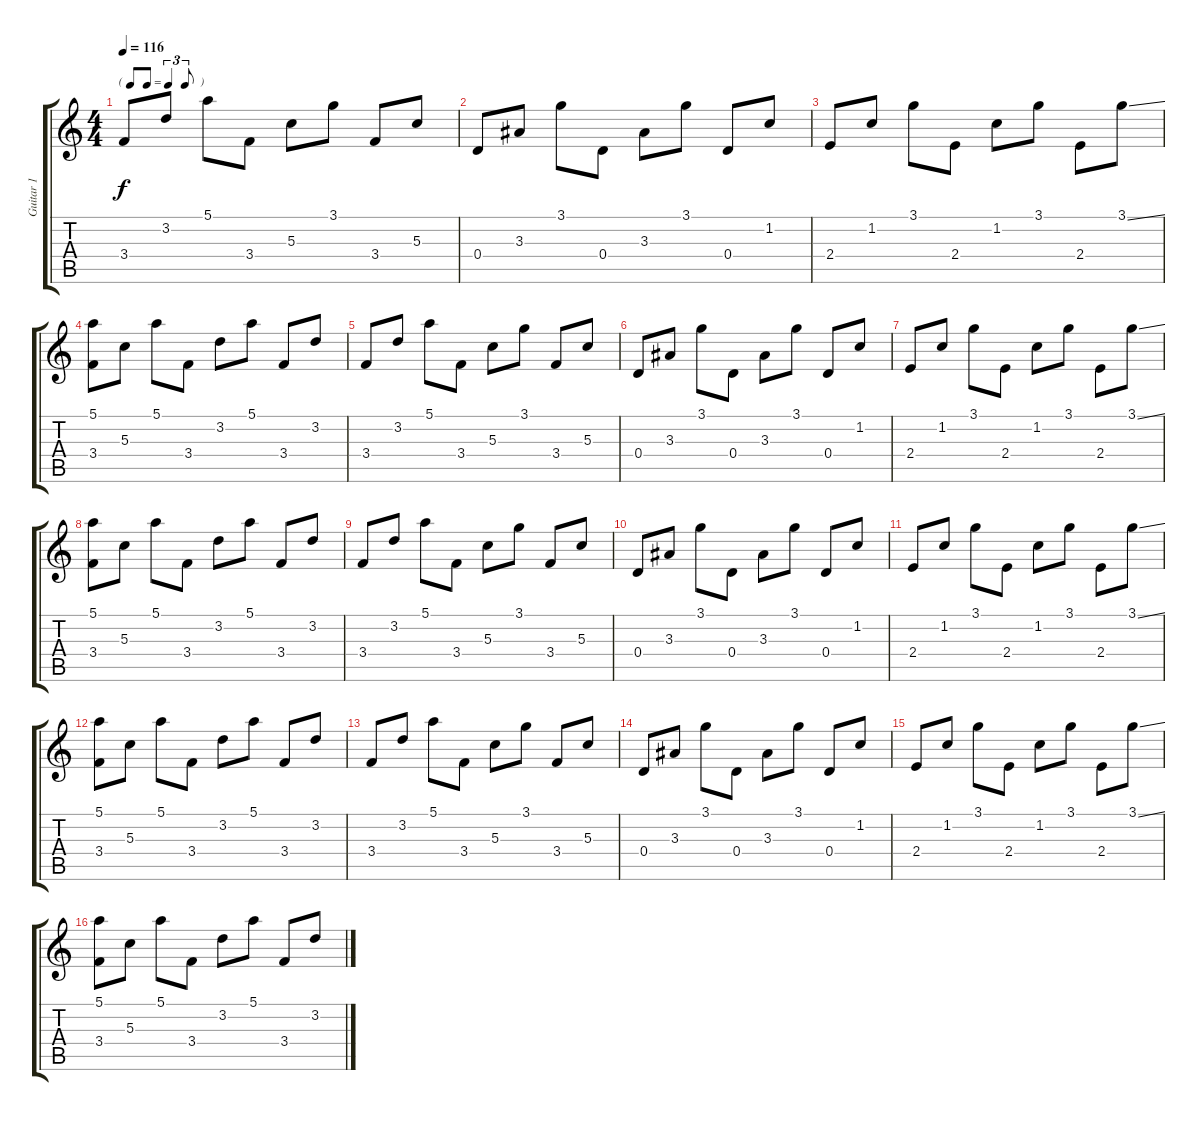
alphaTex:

\track ("Guitar 1" "Guitar 1") {instrument acousticguitarsteel}
\staff {score tabs}
\tuning (E4 B3 G3 D3 A2 E2) {hide}
\ts (4 4)
\tf triplet8th
\tempo 116
\clef g2
\ks c
3.4.8{dy f} 3.2.8 5.1.8 3.4.8 5.3.8 3.1.8 3.4.8 5.3.8 |
0.4.8 3.3.8 3.1.8 0.4.8 3.3.8 3.1.8 0.4.8 1.2.8 |
2.4.8 1.2.8 3.1.8 2.4.8 1.2.8 3.1.8 2.4.8 3.1{ss}.8 |
(5.1 3.4).8 5.3.8 5.1.8 3.4.8 3.2.8 5.1.8 3.4.8 3.2.8 |
3.4.8 3.2.8 5.1.8 3.4.8 5.3.8 3.1.8 3.4.8 5.3.8 |
0.4.8 3.3.8 3.1.8 0.4.8 3.3.8 3.1.8 0.4.8 1.2.8 |
2.4.8 1.2.8 3.1.8 2.4.8 1.2.8 3.1.8 2.4.8 3.1{ss}.8 |
(5.1 3.4).8 5.3.8 5.1.8 3.4.8 3.2.8 5.1.8 3.4.8 3.2.8 |
3.4.8 3.2.8 5.1.8 3.4.8 5.3.8 3.1.8 3.4.8 5.3.8 |
0.4.8 3.3.8 3.1.8 0.4.8 3.3.8 3.1.8 0.4.8 1.2.8 |
2.4.8 1.2.8 3.1.8 2.4.8 1.2.8 3.1.8 2.4.8 3.1{ss}.8 |
(5.1 3.4).8 5.3.8 5.1.8 3.4.8 3.2.8 5.1.8 3.4.8 3.2.8 |
3.4.8 3.2.8 5.1.8 3.4.8 5.3.8 3.1.8 3.4.8 5.3.8 |
0.4.8 3.3.8 3.1.8 0.4.8 3.3.8 3.1.8 0.4.8 1.2.8 |
2.4.8 1.2.8 3.1.8 2.4.8 1.2.8 3.1.8 2.4.8 3.1{ss}.8 |
(5.1 3.4).8 5.3.8 5.1.8 3.4.8 3.2.8 5.1.8 3.4.8 3.2.8
